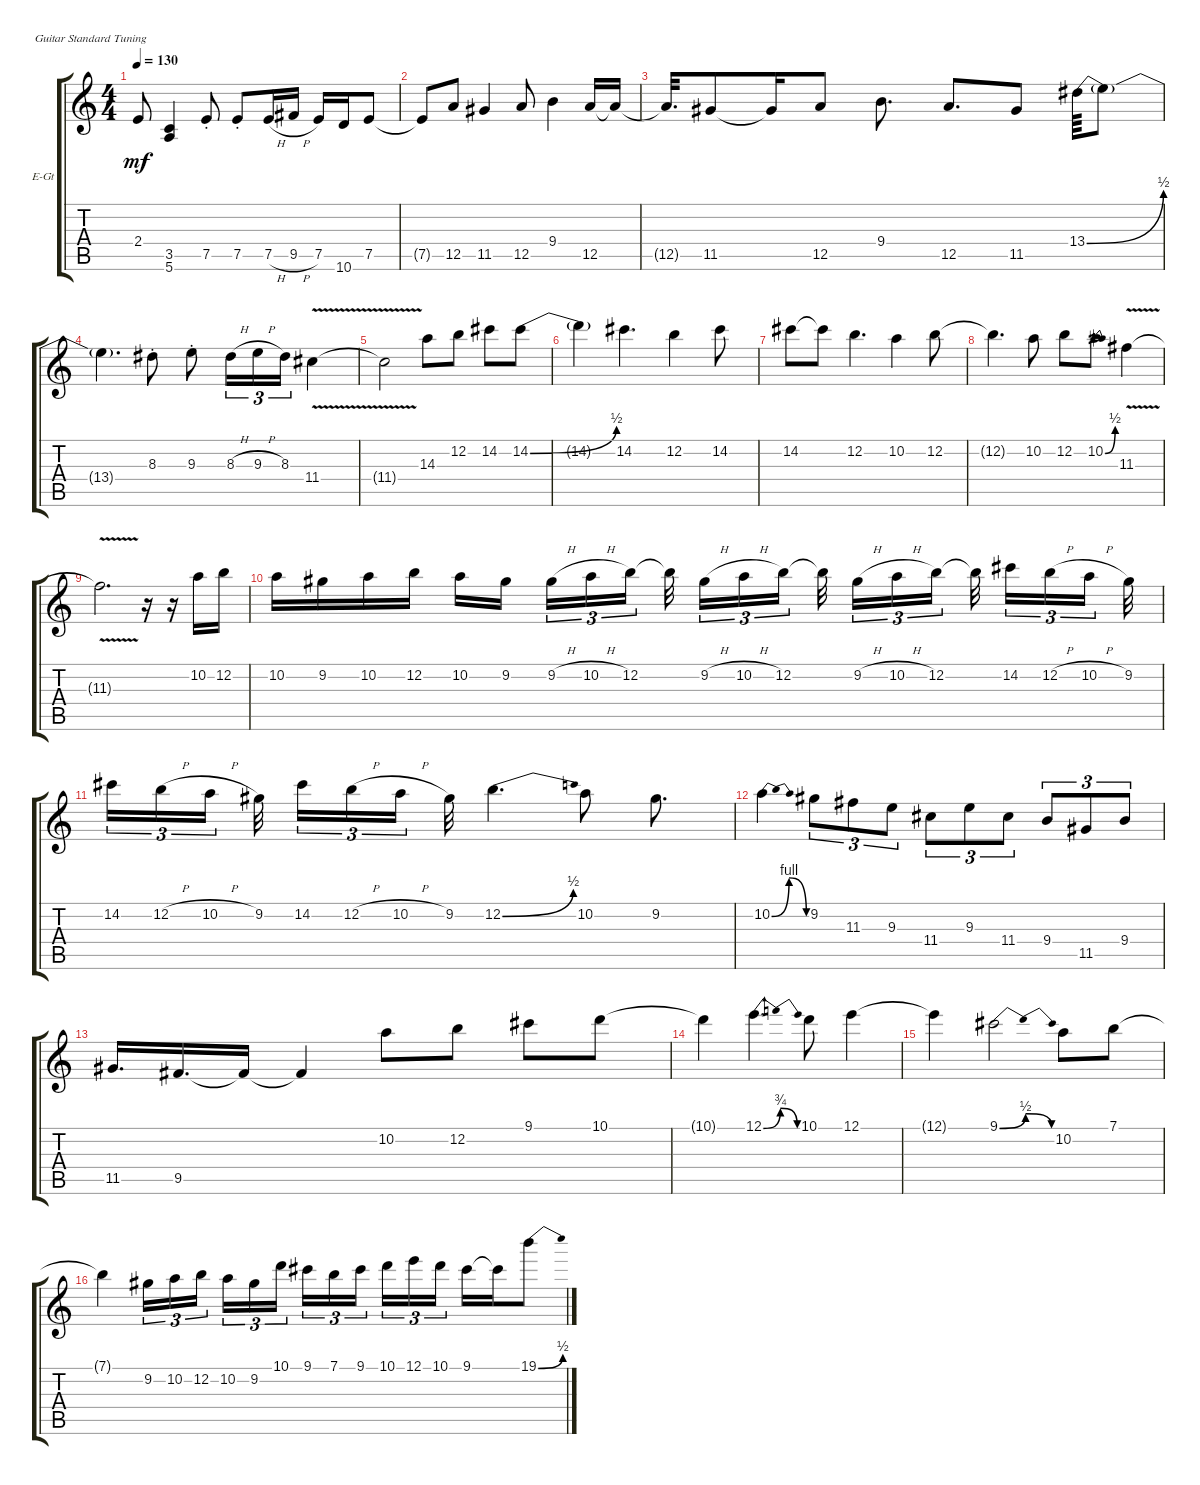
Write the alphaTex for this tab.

\defaultSystemsLayout 4
\bracketExtendMode groupsimilarinstruments
\firstSystemTrackNameOrientation horizontal
\otherSystemsTrackNameOrientation horizontal
\track ("Electric Guitar" "E-Gt") {instrument distortionguitar}
\staff {score tabs}
\tuning (E4 B3 G3 D3 A2 E2)
\ts (4 4)
\tempo 130
\clef g2
\ks c
2.4.8{dy mf} (3.5 5.6).4 7.5{st}.8 7.5{st}.8 7.5{h}.16 9.5{h}.16 7.5.16 10.6.16 7.5.8 |
7.5{t}.8 12.5.8 11.5.4 12.5.8 9.4.4 12.5.16 12.5{t}.16 |
12.5{t}.32{d} 11.5.8 11.5{t}.16 12.5.8 9.4.8{d} 12.5.8{d} 11.5.8 13.4{be (bend 0 0 54 2)}.64 13.4{t}.8 |
13.4{t}.4{d} 8.3{st}.8 9.3{st}.8 8.3{h}.16{tu (3 2)} 9.3{h}.16{tu (3 2)} 8.3.16{tu (3 2)} 11.4{v}.4 |
11.4{v t}.2 14.3.8 12.2.8 14.2.8 14.2{be (bend 0 0 55.199999999999996 2)}.8 |
14.2{t}.4 14.2.4{d} 12.2.4 14.2.8 |
14.2.8 14.2{t}.8 12.2.4{d} 10.2.4 12.2.8 |
12.2{t}.4{d} 10.2.8 12.2.8 10.2{be (bend 0 0 49.199999999999996 2)}.8 11.3{v}.4 |
11.3{v t}.2{d} r.16 r.16 10.2.16 12.2.16 |
10.2.16 9.2.16 10.2.16 12.2.16 10.2.16 9.2.16 9.2{h}.16{tu (3 2)} 10.2{h}.16{tu (3 2)} 12.2.16{tu (3 2)} 12.2{t}.32 9.2{h}.16{tu (3 2)} 10.2{h}.16{tu (3 2)} 12.2.16{tu (3 2)} 12.2{t}.32 9.2{h}.16{tu (3 2)} 10.2{h}.16{tu (3 2)} 12.2.16{tu (3 2)} 12.2{t}.32 14.2.16{tu (3 2)} 12.2{h}.16{tu (3 2)} 10.2{h}.16{tu (3 2)} 9.2.32 |
14.2.16{tu (3 2)} 12.2{h}.16{tu (3 2)} 10.2{h}.16{tu (3 2)} 9.2.32 14.2.16{tu (3 2)} 12.2{h}.16{tu (3 2)} 10.2{h}.16{tu (3 2)} 9.2.32 12.2{be (bend 0 0 54.6 2)}.4{d} 10.2.8 9.2.8{d} |
10.2{be (bendrelease 0 0 41.4 4 44.4 4 55.8 0)}.4 9.2.8{tu (3 2)} 11.3.8{tu (3 2)} 9.3.8{tu (3 2)} 11.4.8{tu (3 2)} 9.3.8{tu (3 2)} 11.4.8{tu (3 2)} 9.4.8{tu (3 2)} 11.5.8{tu (3 2)} 9.4.8{tu (3 2)} |
11.5.16{d} 9.5.16{d} 9.5{t}.16 9.5{t}.4 10.2.8 12.2.8 9.1.8 10.1.8 |
10.1{t}.4 12.1{be (bendrelease 0 0 33 3 36.6 3 56.4 0)}.4{d} 10.1.8 12.1.4 |
12.1{t}.4 9.1{be (bendrelease 0 0 26.4 2 28.2 2 54 0)}.2 10.2.8 7.1.8 |
7.1{t}.4 9.2.16{tu (3 2)} 10.2.16{tu (3 2)} 12.2.16{tu (3 2)} 10.2.16{tu (3 2)} 9.2.16{tu (3 2)} 10.1.16{tu (3 2)} 9.1.16{tu (3 2)} 7.1.16{tu (3 2)} 9.1.16{tu (3 2)} 10.1.16{tu (3 2)} 12.1.16{tu (3 2)} 10.1.16{tu (3 2)} 9.1.16 9.1{t}.16 19.1{be (bend 0 0 43.199999999999996 2)}.8
